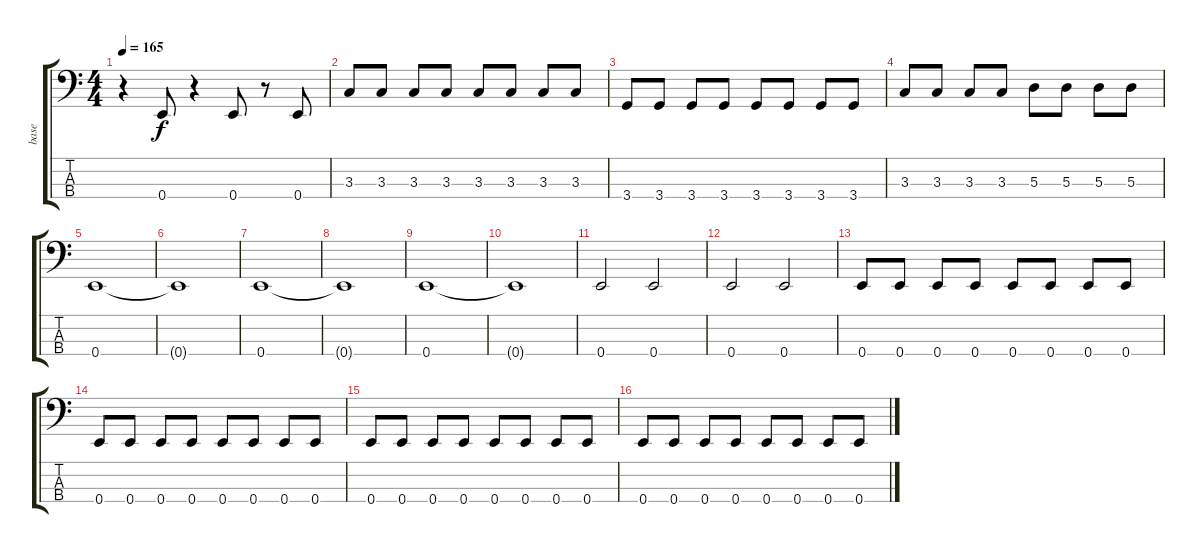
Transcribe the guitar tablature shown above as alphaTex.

\track ("base" "base") {instrument electricbasspick}
\staff {score tabs}
\tuning (G2 D2 A1 E1) {hide}
\ts (4 4)
\tempo 165
\clef f4
\ks c
r.4{dy f} 0.4.8 r.4 0.4.8 r.8 0.4.8 |
3.3.8 3.3.8 3.3.8 3.3.8 3.3.8 3.3.8 3.3.8 3.3.8 |
3.4.8 3.4.8 3.4.8 3.4.8 3.4.8 3.4.8 3.4.8 3.4.8 |
3.3.8 3.3.8 3.3.8 3.3.8 5.3.8 5.3.8 5.3.8 5.3.8 |
0.4.1 |
0.4{t}.1 |
0.4.1 |
0.4{t}.1 |
0.4.1 |
0.4{t}.1 |
0.4.2 0.4.2 |
0.4.2 0.4.2 |
0.4.8 0.4.8 0.4.8 0.4.8 0.4.8 0.4.8 0.4.8 0.4.8 |
0.4.8 0.4.8 0.4.8 0.4.8 0.4.8 0.4.8 0.4.8 0.4.8 |
0.4.8 0.4.8 0.4.8 0.4.8 0.4.8 0.4.8 0.4.8 0.4.8 |
0.4.8 0.4.8 0.4.8 0.4.8 0.4.8 0.4.8 0.4.8 0.4.8
